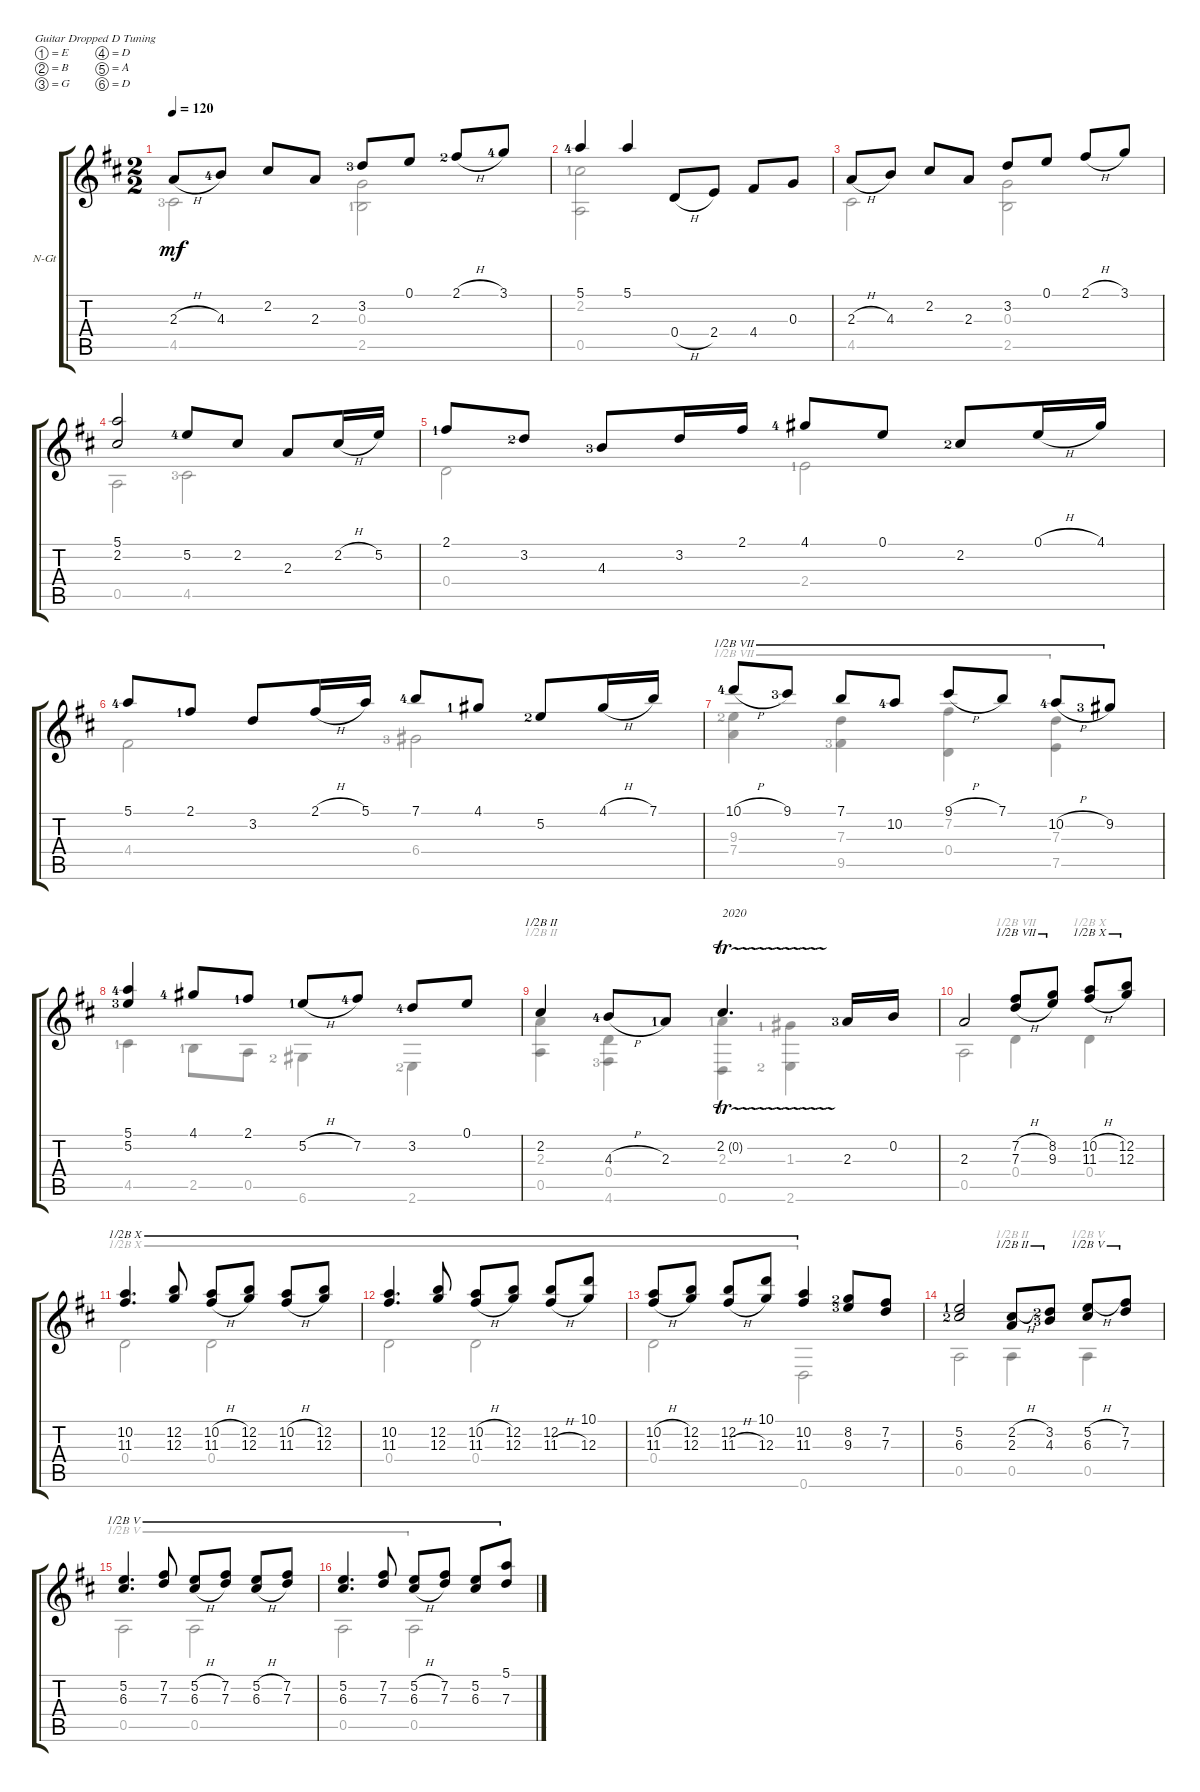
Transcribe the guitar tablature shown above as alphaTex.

\defaultSystemsLayout 4
\bracketExtendMode groupsimilarinstruments
\firstSystemTrackNameOrientation horizontal
\otherSystemsTrackNameOrientation horizontal
\track ("Nylon Guitar" "N-Gt") {instrument acousticguitarnylon}
\staff {score tabs}
\tuning (E4 B3 G3 D3 A2 D2)
\voice
\ts (2 2)
\tempo 120
\clef g2
\ks d
2.3{h}.8{dy mf} 4.3{lf 5}.8 2.2.8 2.3.8 3.2{lf 4}.8 0.1.8 2.1{h lf 3}.8 3.1{lf 5}.8 |
5.1{lf 5}.4 5.1.4 0.4{h}.8 2.4.8 4.4.8 0.3.8 |
2.3{h}.8 4.3.8 2.2.8 2.3.8 3.2.8 0.1.8 2.1{h}.8 3.1.8 |
(5.1 2.2).2 5.2{lf 5}.8 2.2.8 2.3.8 2.2{h}.16 5.2.16 |
2.1{lf 2}.8 3.2{lf 3}.8 4.3{lf 4}.8 3.2.16 2.1.16 4.1{lf 5}.8 0.1.8 2.2{lf 3}.8 0.1{h}.16 4.1.16 |
5.1{lf 5}.8 2.1{lf 2}.8 3.2.8 2.1{h}.16 5.1.16 7.1{lf 5}.8 4.1{lf 2}.8 5.2{lf 3}.8 4.1{h}.16 7.1.16 |
10.1{h lf 5}.8{barre (7 half)} 9.1{lf 4}.8{barre (7 half)} 7.1.8{barre (7 half)} 10.2{lf 5}.8{barre (7 half)} 9.1{h}.8{barre (7 half)} 7.1.8{barre (7 half)} 10.2{h lf 5}.8{barre (7 half)} 9.2{lf 4}.8{barre (7 half)} |
(5.1{lf 5} 5.2{lf 4}).4 4.1{lf 5}.8 2.1{lf 2}.8 5.2{h lf 2}.8 7.2{lf 5}.8 3.2{lf 5}.8 0.1.8 |
2.2.4{barre (2 half)} 4.3{h lf 5}.8 2.3{lf 2}.8 2.2{tr (0 16)}.4{d txt "2020"} 2.3{lf 4}.16 0.2.16 |
2.3.2 (7.2{h} 7.3{h}).8{barre (7 half)} (9.3 8.2).8{barre (7 half)} (10.2{h} 11.3{h}).8{barre (10 half)} (12.3 12.2).8{barre (10 half)} |
(10.2 11.3).4{d barre (10 half)} (12.3 12.2).8{barre (10 half)} (10.2{h} 11.3{h}).8{barre (10 half)} (12.3 12.2).8{barre (10 half)} (10.2{h} 11.3{h}).8{barre (10 half)} (12.3 12.2).8{barre (10 half)} |
(10.2 11.3).4{d barre (10 half)} (12.3 12.2).8{barre (10 half)} (10.2{h} 11.3{h}).8{barre (10 half)} (12.3 12.2).8{barre (10 half)} (12.2 11.3{h}).8{barre (10 half)} (12.3 10.1).8{barre (10 half)} |
(10.2{h} 11.3{h}).8{barre (10 half)} (12.3 12.2).8{barre (10 half)} (12.2 11.3{h}).8{barre (10 half)} (12.3 10.1).8{barre (10 half)} (10.2 11.3).4{barre (10 half)} (9.3{lf 4} 8.2{lf 3}).8 (7.2 7.3).8 |
(5.2{lf 2} 6.3{lf 3}).2 (2.3{h} 2.2{h}).8{barre (2 half)} (3.2{lf 3} 4.3{lf 4}).8{barre (2 half)} (6.3{h} 5.2{h}).8{barre (5 half)} (7.2 7.3).8{barre (5 half)} |
(5.2 6.3).4{d barre (5 half)} (7.3 7.2).8{barre (5 half)} (5.2{h} 6.3{h}).8{barre (5 half)} (7.3 7.2).8{barre (5 half)} (5.2{h} 6.3{h}).8{barre (5 half)} (7.3 7.2).8{barre (5 half)} |
(5.2 6.3).4{d barre (5 half)} (7.3 7.2).8{barre (5 half)} (5.2{h} 6.3{h}).8{barre (5 half)} (7.3 7.2).8{barre (5 half)} (5.2 6.3).8{barre (5 half)} (7.3 5.1).8{barre (5 half)}
\voice
\clef g2
\ottava regular
\simile none
\ks d
4.5{lf 4}.2{dy mf} (2.5{lf 2} 0.3).2 |
(2.2{lf 2} 0.5).2 |
4.5.2 (2.5 0.3).2 |
0.5.2 4.5{lf 4}.2 |
0.4.2 2.4{lf 2}.2 |
4.4.2 6.4{lf 4}.2 |
(7.4 9.3{lf 3}).4{barre (7 half)} (7.3 9.5{lf 4}).4{barre (7 half)} (0.4 7.2).4{barre (7 half)} (7.3 7.5).4{barre (7 half)} |
4.5{lf 2}.4 2.5{lf 2}.8 0.5.8 6.6{lf 3}.4 2.6{lf 3}.4 |
(0.5 2.3).4{barre (2 half)} (4.6{lf 4} 0.4).4 (0.6 2.3{lf 2}).4 (1.3{lf 2} 2.6{lf 3}).4 |
0.5.2 0.4.4{barre (7 half)} 0.4.4{barre (10 half)} |
0.4.2{barre (10 half)} 0.4.2{barre (10 half)} |
0.4.2{barre (10 half)} 0.4.2{barre (10 half)} |
0.4.2{barre (10 half)} 0.6.2{barre (10 half)} |
0.5.2 0.5.4{barre (2 half)} 0.5.4{barre (5 half)} |
0.5.2{barre (5 half)} 0.5.2{barre (5 half)} |
0.5.2{barre (5 half)} 0.5.2{barre (5 half)}
